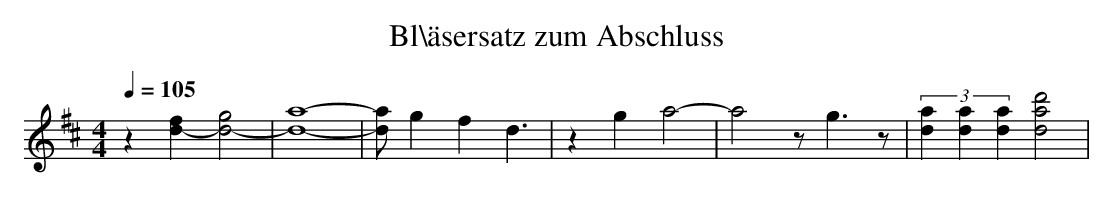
X:1
T: Bl\\\"asersatz zum Abschluss
M: 4/4
L: 1/8
Q:1/4=105
K:D % 2 sharps
z2 [f2-d2-] [g4-d4-]| \
[a8-d8-]| \
[ad]g2 f2 d3| \
z2 g2- a4-| \
a4 z g3 z| \
(3[a2d2][a2d2][a2d2] [d'4a4d4]|
